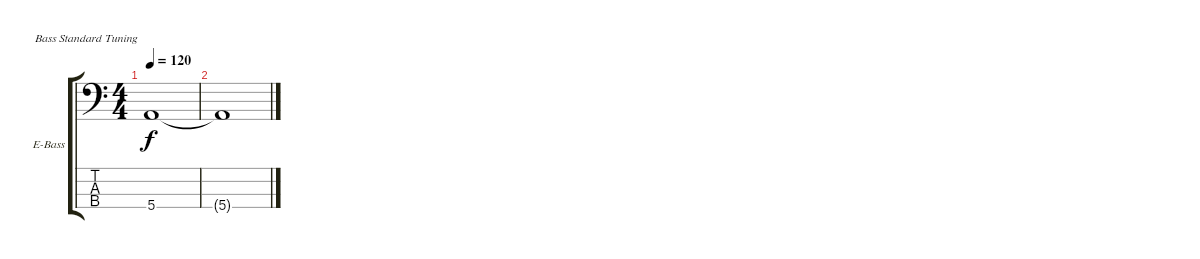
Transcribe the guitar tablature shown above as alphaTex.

\defaultSystemsLayout 4
\bracketExtendMode groupsimilarinstruments
\firstSystemTrackNameOrientation horizontal
\otherSystemsTrackNameOrientation horizontal
\track ("Electric Bass" "E-Bass") {instrument electricbassfinger}
\staff {score tabs}
\tuning (G2 D2 A1 E1)
\ts (4 4)
\tempo 120
\clef f4
\ks c
5.4.1{dy f} |
5.4{t}.1
